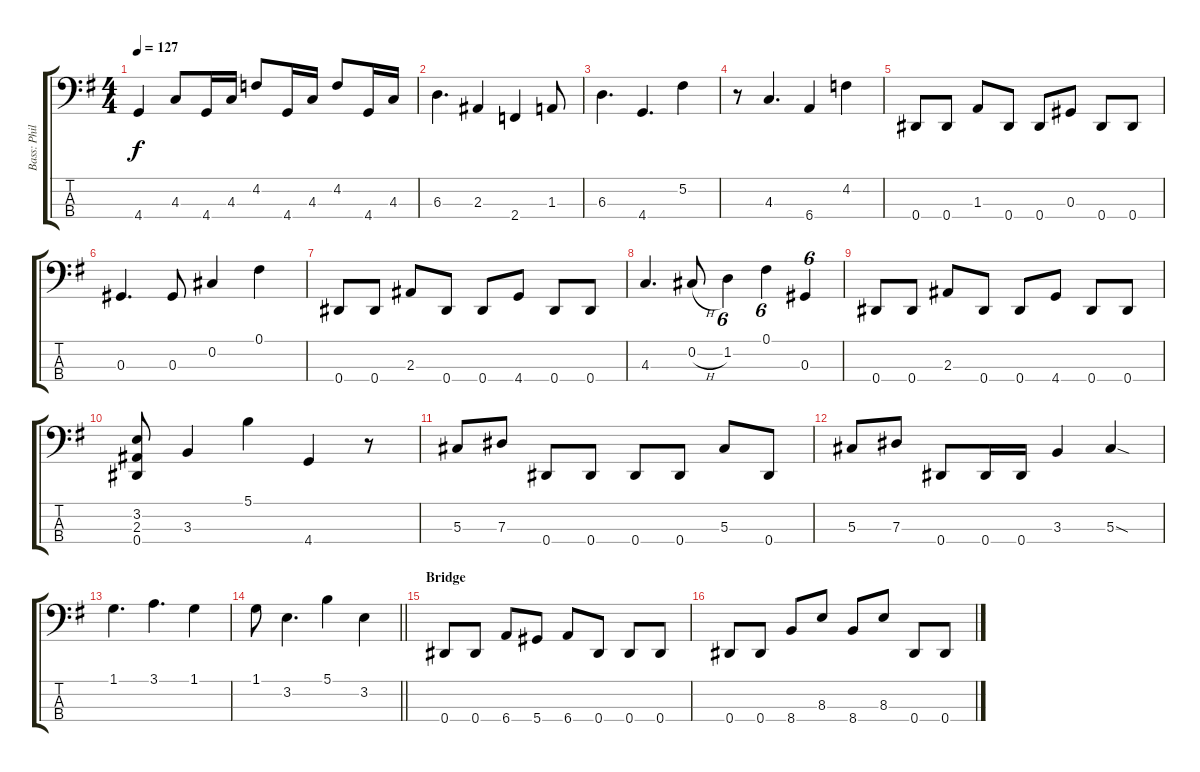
\track ("Bass: Philip" "Bass: Phil") {instrument electricbassfinger}
\staff {score tabs}
\tuning (Gb2 Db2 Ab1 Eb1) {hide}
\ts (4 4)
\tempo 127
\clef f4
\ks g
4.4.4{dy f} 4.3.8 4.4.16 4.3.16 4.2.8 4.4.16 4.3.16 4.2.8 4.4.16 4.3.16 |
6.3.4{d} 2.3.4 2.4.4 1.3.8 |
6.3.4{d} 4.4.4{d} 5.2.4 |
r.8 4.3.4{d} 6.4.4 4.2.4 |
0.4.8 0.4.8 1.3.8 0.4.8 0.4.8 0.3.8 0.4.8 0.4.8 |
0.3.4{d} 0.3.8 0.2.4 0.1.4 |
0.4.8 0.4.8 2.3.8 0.4.8 0.4.8 4.4.8 0.4.8 0.4.8 |
4.3.4{d} 0.2{h}.8 1.2.4{tu (6 4)} 0.1.4{tu (6 4)} 0.3.4{tu (6 4)} |
0.4.8 0.4.8 2.3.8 0.4.8 0.4.8 4.4.8 0.4.8 0.4.8 |
(3.2 2.3 0.4).8 3.3.4 5.1.4 4.4.4 r.8 |
5.3.8 7.3.8 0.4.8 0.4.8 0.4.8 0.4.8 5.3.8 0.4.8 |
5.3.8 7.3.8 0.4.8 0.4.16 0.4.16 3.3.4 5.3{sod}.4 |
1.1.4{d} 3.1.4{d} 1.1.4 |
\barLineRight lightlight
1.1.8 3.2.4{d} 5.1.4 3.2.4 |
\section ("" "Bridge")
0.4.8 0.4.8 6.4.8 5.4.8 6.4.8 0.4.8 0.4.8 0.4.8 |
0.4.8 0.4.8 8.4.8 8.3.8 8.4.8 8.3.8 0.4.8 0.4.8
